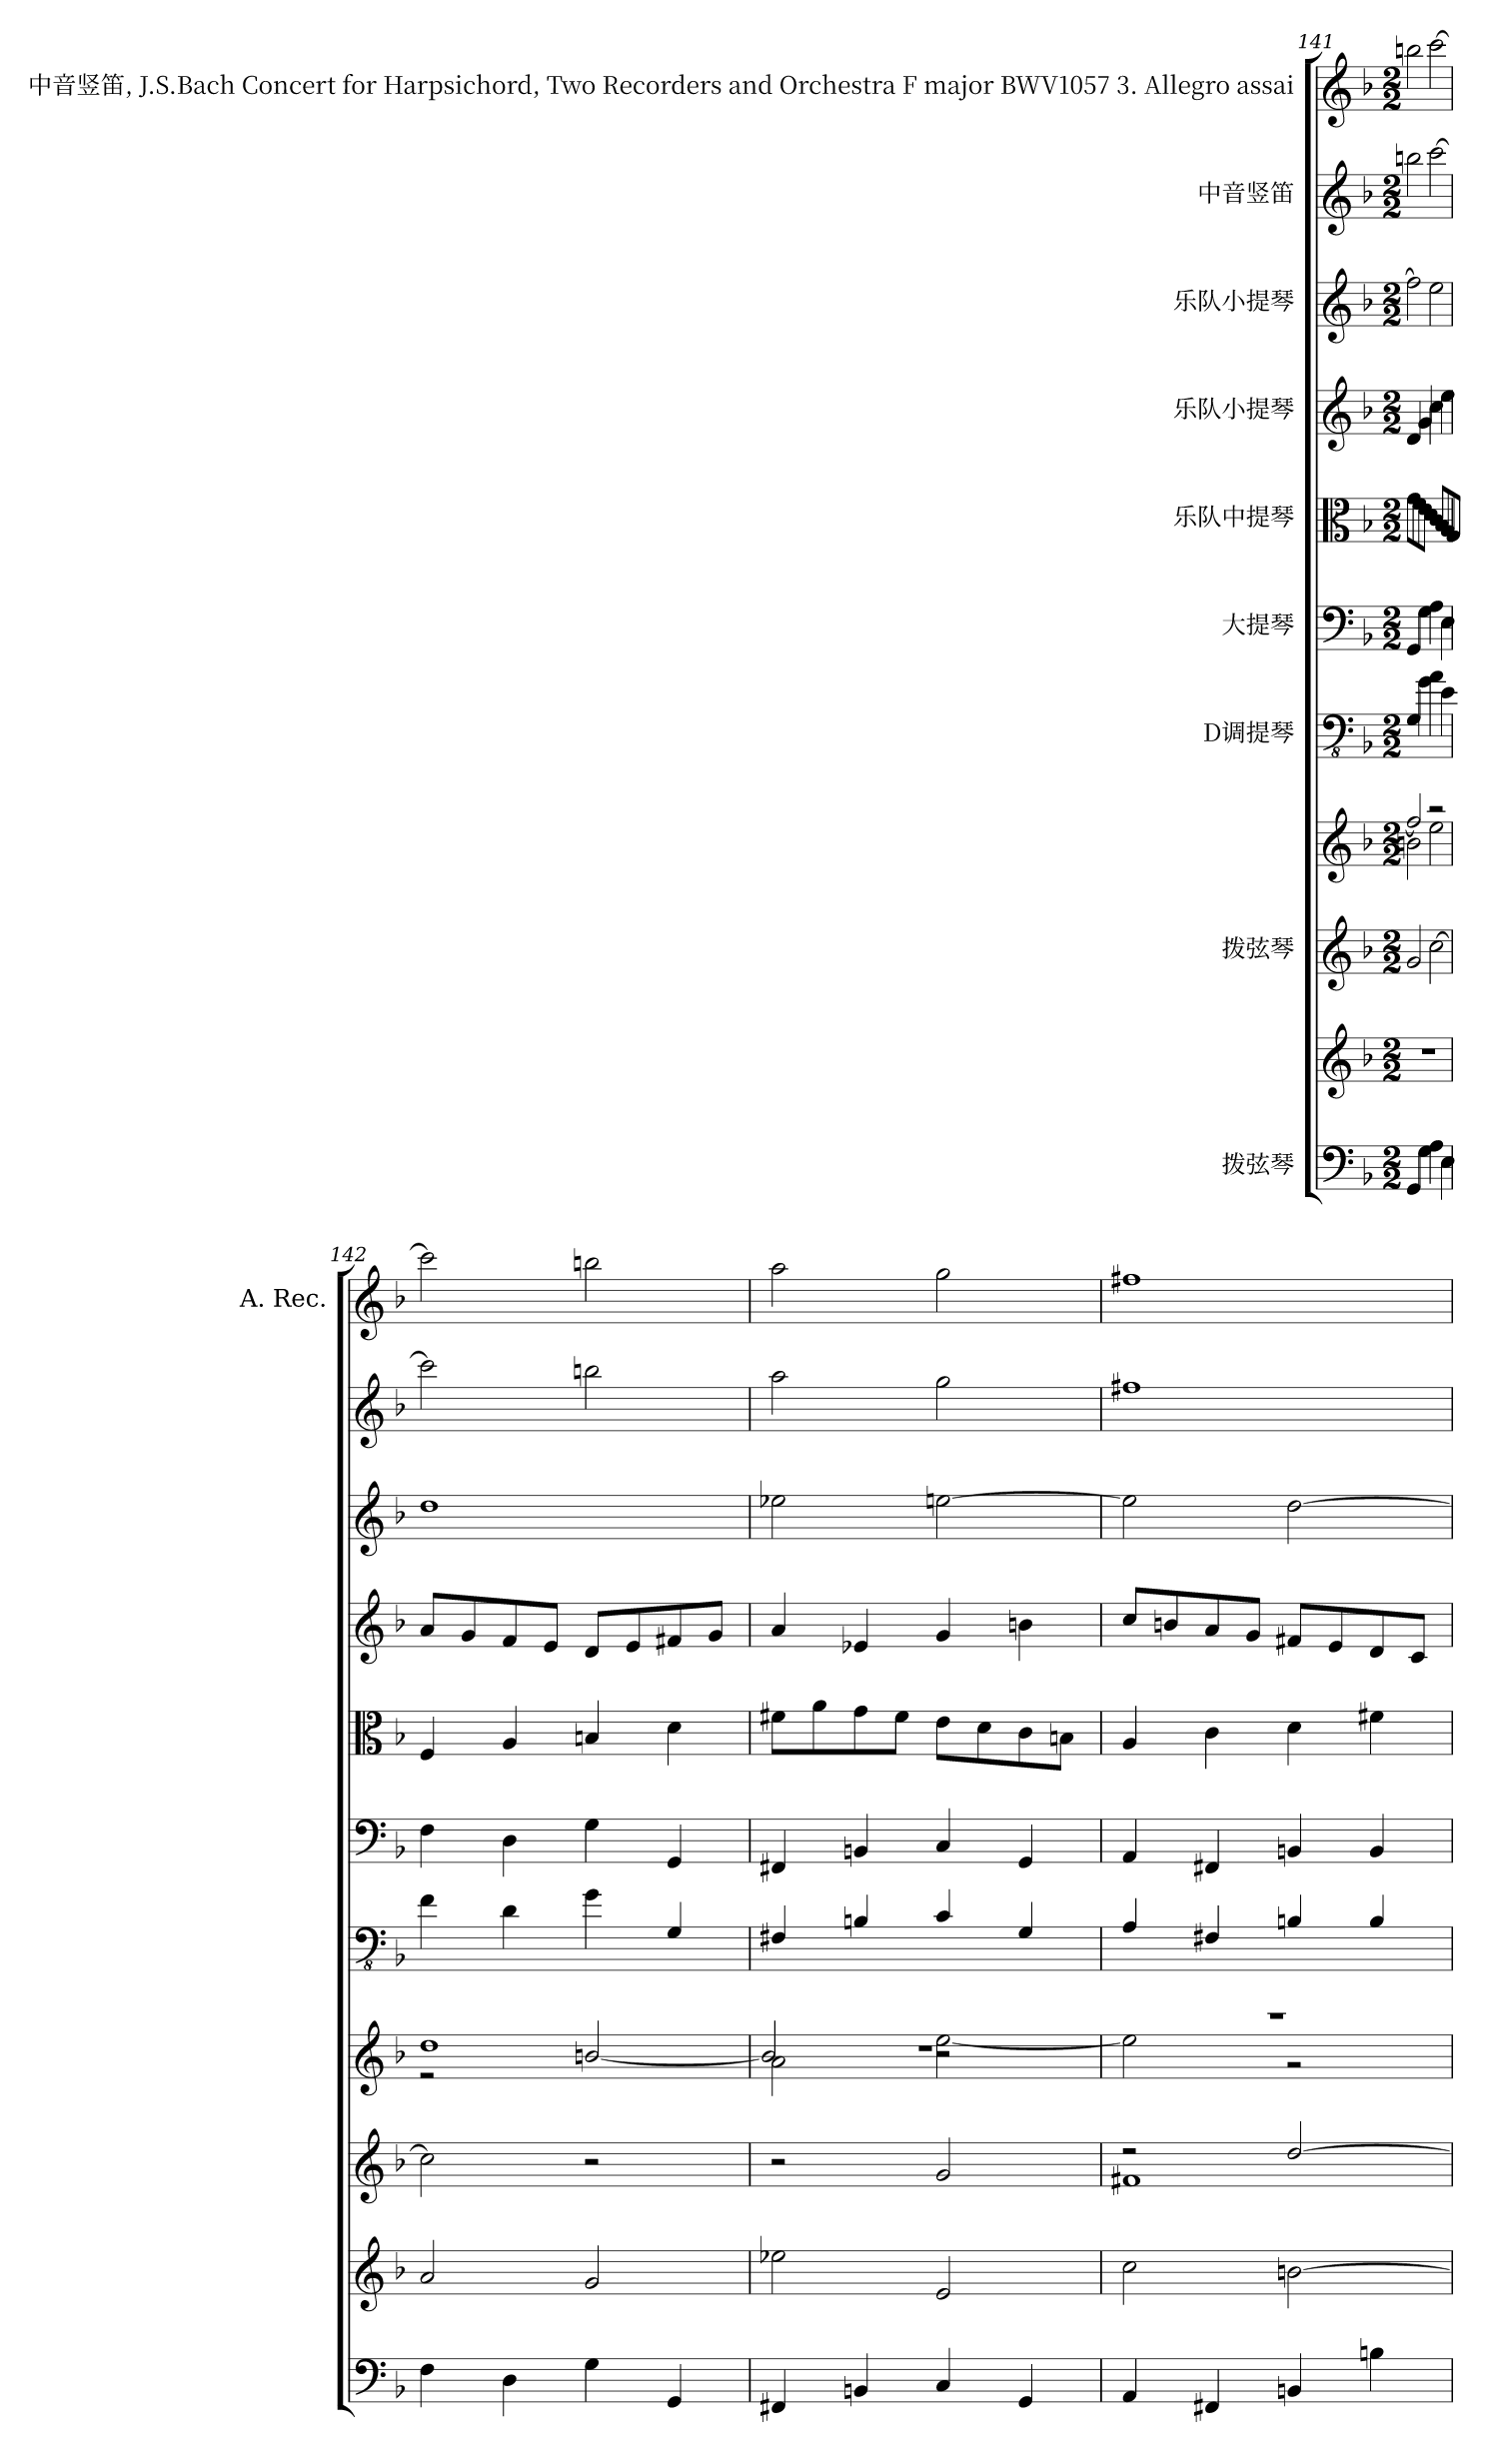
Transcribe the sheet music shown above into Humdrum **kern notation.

**kern	**kern	**kern	**kern	**kern	**kern	**kern	**kern	**kern	**kern	**kern
*part9	*part9	*part8	*part8	*part7	*part6	*part5	*part4	*part3	*part2	*part1
*staff11	*staff10	*staff9	*staff8	*staff7	*staff6	*staff5	*staff4	*staff3	*staff2	*staff1
*I"拨弦琴	*	*I"拨弦琴	*	*I"D调提琴	*I"大提琴	*I"乐队中提琴	*I"乐队小提琴	*I"乐队小提琴	*I"中音竖笛	*I"中音竖笛, J.S.Bach Concert for Harpsichord, Two Recorders and Orchestra F major BWV1057 3. Allegro assai
*	*	*	*	*	*	*	*	*	*	*I'A. Rec.
*clefF4	*clefG2	*clefG2	*clefG2	*clefFv4	*clefF4	*clefC3	*clefG2	*clefG2	*clefG2	*clefG2
*	*	*	*	*ITrd7c12	*	*	*	*	*	*
*k[b-]	*k[b-]	*k[b-]	*k[b-]	*k[b-]	*k[b-]	*k[b-]	*k[b-]	*k[b-]	*k[b-]	*k[b-]
*M2/2	*M2/2	*M2/2	*M2/2	*M2/2	*M2/2	*M2/2	*M2/2	*M2/2	*M2/2	*M2/2
=141	=141	=141	=141	=141	=141	=141	=141	=141	=141	=141
*	*	*	*^	*	*	*	*	*	*	*
4GG/	1r	2g/	2ff/]	2bn\	4GGG/	4GG/	8g\L	4d/	2ff\]	2bbn\	2bbn\
.	.	.	.	.	.	.	8f\	.	.	.	.
4G\	.	.	.	.	4GG\	4G\	8e\	4g/	.	.	.
.	.	.	.	.	.	.	8d\J	.	.	.	.
4A\	.	[2cc\	2r	2ee\	4AA\	4A\	8c/L	4cc\	2ee\	[2ccc\	[2ccc\
.	.	.	.	.	.	.	8B-/	.	.	.	.
4E\	.	.	.	.	4EE\	4E\	8A/	4ee\	.	.	.
.	.	.	.	.	.	.	8G/J	.	.	.	.
=142	=142	=142	=142	=142	=142	=142	=142	=142	=142	=142	=142
4F\	2a/	2cc\]	1dd	2r	4FF\	4F\	4F/	8a/L	1dd	2ccc\]	2ccc\]
.	.	.	.	.	.	.	.	8g/	.	.	.
4D\	.	.	.	.	4DD\	4D\	4A/	8f/	.	.	.
.	.	.	.	.	.	.	.	8e/J	.	.	.
4G\	2g/	2r	.	[2bn/	4GG\	4G\	4Bn/	8d/L	.	2bbn\	2bbn\
.	.	.	.	.	.	.	.	8e/	.	.	.
4GG/	.	.	.	.	4GGG/	4GG/	4d\	8f#X/	.	.	.
.	.	.	.	.	.	.	.	8g/J	.	.	.
!!LO:PB:g=z
=143	=143	=143	=143	=143	=143	=143	=143	=143	=143	=143	=143
*	*	*	*	*^	*	*	*	*	*	*	*
4FF#X/	2ee-X\	2r	1r	2a\	2b/]	4FFF#X/	4FF#X/	8f#X\L	4a/	2ee-X\	2aa\	2aa\
.	.	.	.	.	.	.	.	8a\	.	.	.	.
4BBn/	.	.	.	.	.	4BBBn/	4BBn/	8g\	4e-X/	.	.	.
.	.	.	.	.	.	.	.	8f#\J	.	.	.	.
4C/	2e/	2g/	.	[2ee\	2r	4CC/	4C/	8e\L	4g/	[2een\	2gg\	2gg\
.	.	.	.	.	.	.	.	8d\	.	.	.	.
4GG/	.	.	.	.	.	4GGG/	4GG/	8c\	4bn\	.	.	.
.	.	.	.	.	.	.	.	8Bn\J	.	.	.	.
*	*	*	*	*v	*v	*	*	*	*	*	*	*
=144	=144	=144	=144	=144	=144	=144	=144	=144	=144	=144	=144
*	*	*^	*	*	*	*	*	*	*	*	*
4AA/	2cc\	2r	1f#X	1r	2ee\]	4AAA/	4AA/	4A/	8cc/L	2ee\]	1ff#X	1ff#X
.	.	.	.	.	.	.	.	.	8bn/	.	.	.
4FF#X/	.	.	.	.	.	4FFF#X/	4FF#X/	4c\	8a/	.	.	.
.	.	.	.	.	.	.	.	.	8g/J	.	.	.
4BBn/	[2bn\	[2dd/	.	.	2r	4BBBn/	4BBn/	4d\	8f#X/L	[2dd\	.	.
.	.	.	.	.	.	.	.	.	8e/	.	.	.
4Bn\	.	.	.	.	.	4BBB/	4BB/	4f#X\	8d/	.	.	.
.	.	.	.	.	.	.	.	.	8c/J	.	.	.
*	*	*v	*v	*	*	*	*	*	*	*	*	*
*	*	*	*v	*v	*	*	*	*	*	*	*
=	=	=	=	=	=	=	=	=	=	=
*-	*-	*-	*-	*-	*-	*-	*-	*-	*-	*-
